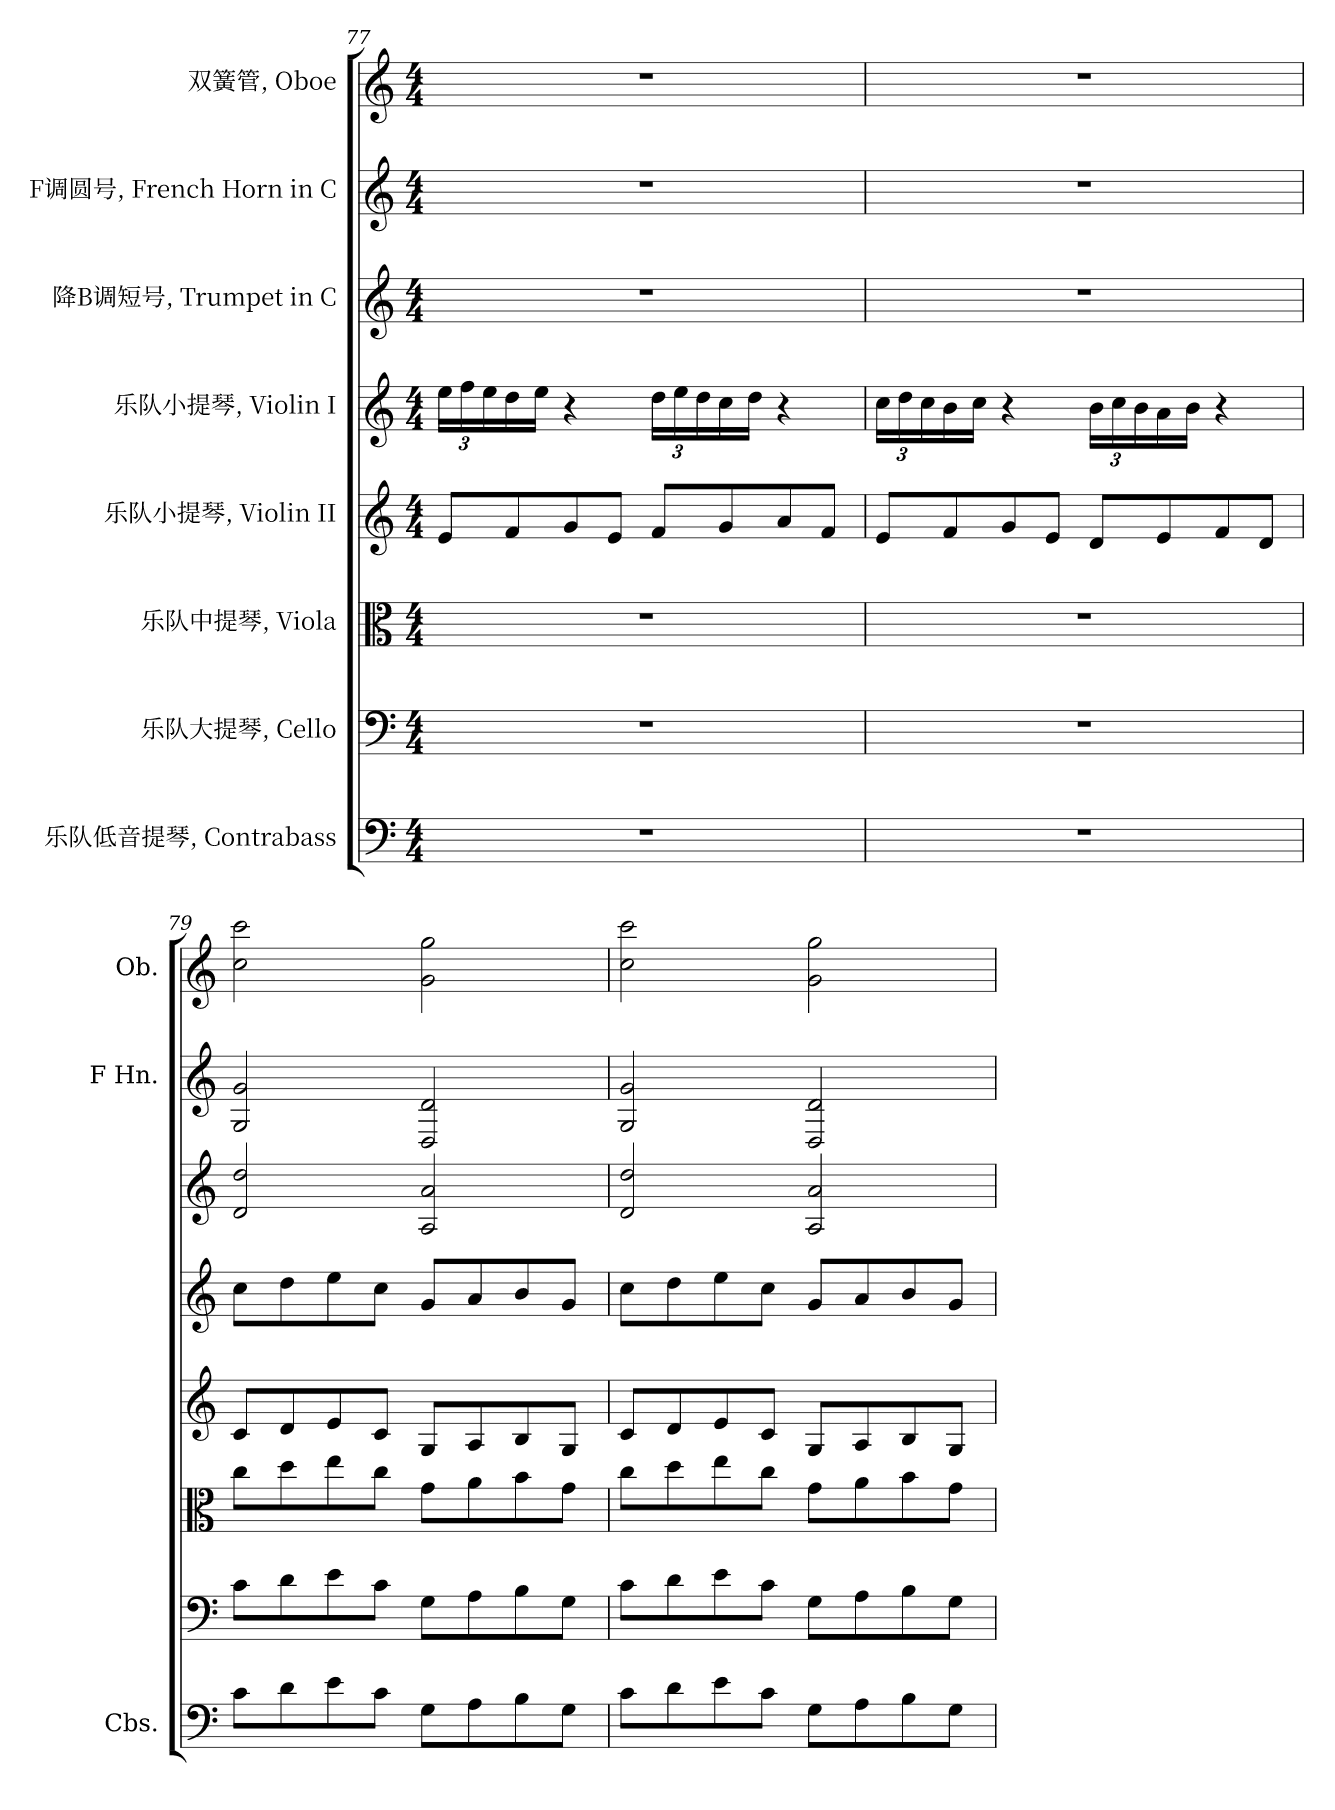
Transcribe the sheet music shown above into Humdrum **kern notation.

**kern	**kern	**kern	**kern	**kern	**kern	**kern	**kern
*part8	*part7	*part6	*part5	*part4	*part3	*part2	*part1
*staff8	*staff7	*staff6	*staff5	*staff4	*staff3	*staff2	*staff1
*I"乐队低音提琴, Contrabass	*I"乐队大提琴, Cello	*I"乐队中提琴, Viola	*I"乐队小提琴, Violin II	*I"乐队小提琴, Violin I	*I"降B调短号, Trumpet in C	*I"F调圆号, French Horn in C	*I"双簧管, Oboe
*I'Cbs.	*	*	*	*	*	*I'F Hn.	*I'Ob.
!!LO:PB:g=z
*clefF4	*clefF4	*clefC3	*clefG2	*clefG2	*clefG2	*clefG2	*clefG2
*ITrd7c12	*	*	*	*	*ITrd1c2	*ITrd4c7	*
*k[]	*k[]	*k[]	*k[]	*k[]	*k[b-e-]	*k[b-]	*k[]
*M4/4	*M4/4	*M4/4	*M4/4	*M4/4	*M4/4	*M4/4	*M4/4
*	*	*	*	*Xbrackettup	*	*	*
=77	=77	=77	=77	=77	=77	=77	=77
1r	1r	1r	8e/L	24ee\LL	1r	1r	1r
.	.	.	.	24ff\	.	.	.
.	.	.	.	24ee\	.	.	.
.	.	.	8f/	16dd\	.	.	.
.	.	.	.	16ee\JJ	.	.	.
.	.	.	8g/	4r	.	.	.
.	.	.	8e/J	.	.	.	.
.	.	.	8f/L	24dd\LL	.	.	.
.	.	.	.	24ee\	.	.	.
.	.	.	.	24dd\	.	.	.
.	.	.	8g/	16cc\	.	.	.
.	.	.	.	16dd\JJ	.	.	.
.	.	.	8a/	4r	.	.	.
.	.	.	8f/J	.	.	.	.
=78	=78	=78	=78	=78	=78	=78	=78
1r	1r	1r	8e/L	24cc\LL	1r	1r	1r
.	.	.	.	24dd\	.	.	.
.	.	.	.	24cc\	.	.	.
.	.	.	8f/	16b\	.	.	.
.	.	.	.	16cc\JJ	.	.	.
.	.	.	8g/	4r	.	.	.
.	.	.	8e/J	.	.	.	.
.	.	.	8d/L	24b\LL	.	.	.
.	.	.	.	24cc\	.	.	.
.	.	.	.	24b\	.	.	.
.	.	.	8e/	16a\	.	.	.
.	.	.	.	16b\JJ	.	.	.
.	.	.	8f/	4r	.	.	.
.	.	.	8d/J	.	.	.	.
=79	=79	=79	=79	=79	=79	=79	=79
8C\L	8c\L	8cc\L	8c/L	8cc\L	2c/ 2cc/	2C/ 2c/	2cc\ 2ccc\
8D\	8d\	8dd\	8d/	8dd\	.	.	.
8E\	8e\	8ee\	8e/	8ee\	.	.	.
8C\J	8c\J	8cc\J	8c/J	8cc\J	.	.	.
8GG\L	8G\L	8g\L	8G/L	8g/L	2G/ 2g/	2GG/ 2G/	2g\ 2gg\
8AA\	8A\	8a\	8A/	8a/	.	.	.
8BB\	8B\	8b\	8B/	8b/	.	.	.
8GG\J	8G\J	8g\J	8G/J	8g/J	.	.	.
!!LO:PB:g=z
=80	=80	=80	=80	=80	=80	=80	=80
8C\L	8c\L	8cc\L	8c/L	8cc\L	2c/ 2cc/	2C/ 2c/	2cc\ 2ccc\
8D\	8d\	8dd\	8d/	8dd\	.	.	.
8E\	8e\	8ee\	8e/	8ee\	.	.	.
8C\J	8c\J	8cc\J	8c/J	8cc\J	.	.	.
8GG\L	8G\L	8g\L	8G/L	8g/L	2G/ 2g/	2GG/ 2G/	2g\ 2gg\
8AA\	8A\	8a\	8A/	8a/	.	.	.
8BB\	8B\	8b\	8B/	8b/	.	.	.
8GG\J	8G\J	8g\J	8G/J	8g/J	.	.	.
=	=	=	=	=	=	=	=
*-	*-	*-	*-	*-	*-	*-	*-
